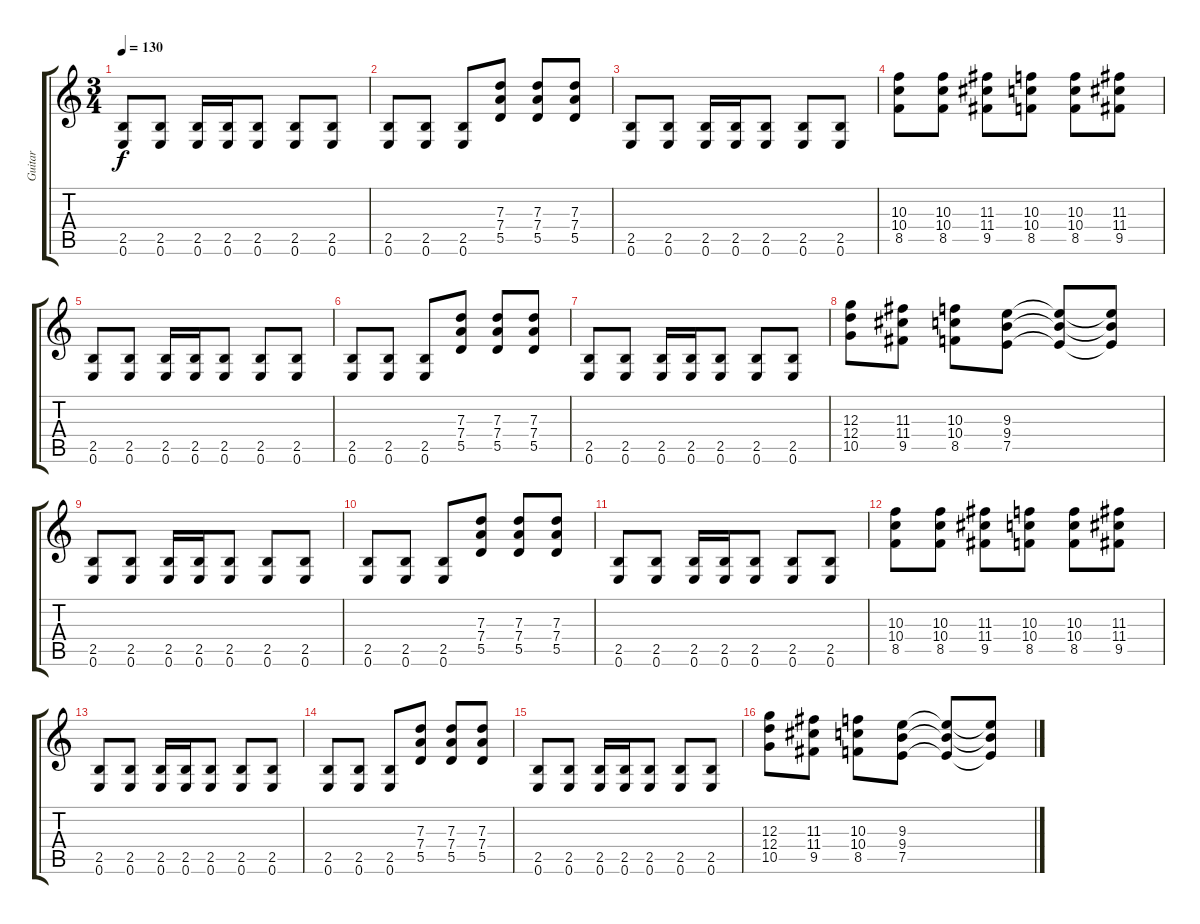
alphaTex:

\track ("Guitar" "Guitar") {instrument overdrivenguitar}
\staff {score tabs}
\tuning (E4 B3 G3 D3 A2 E2) {hide}
\ts (3 4)
\tempo 130
\clef g2
\ks c
(2.5 0.6).8{dy f} (2.5 0.6).8 (2.5 0.6).16 (2.5 0.6).16 (2.5 0.6).8 (2.5 0.6).8 (2.5 0.6).8 |
(2.5 0.6).8 (2.5 0.6).8 (2.5 0.6).8 (7.3 7.4 5.5).8 (7.3 7.4 5.5).8 (7.3 7.4 5.5).8 |
(2.5 0.6).8 (2.5 0.6).8 (2.5 0.6).16 (2.5 0.6).16 (2.5 0.6).8 (2.5 0.6).8 (2.5 0.6).8 |
(10.3 10.4 8.5).8 (10.3 10.4 8.5).8 (11.3 11.4 9.5).8 (10.3 10.4 8.5).8 (10.3 10.4 8.5).8 (11.3 11.4 9.5).8 |
(2.5 0.6).8 (2.5 0.6).8 (2.5 0.6).16 (2.5 0.6).16 (2.5 0.6).8 (2.5 0.6).8 (2.5 0.6).8 |
(2.5 0.6).8 (2.5 0.6).8 (2.5 0.6).8 (7.3 7.4 5.5).8 (7.3 7.4 5.5).8 (7.3 7.4 5.5).8 |
(2.5 0.6).8 (2.5 0.6).8 (2.5 0.6).16 (2.5 0.6).16 (2.5 0.6).8 (2.5 0.6).8 (2.5 0.6).8 |
(12.3 12.4 10.5).8 (11.3 11.4 9.5).8 (10.3 10.4 8.5).8 (9.3 9.4 7.5).8 (9.3{t} 9.4{t} 7.5{t}).8 (9.3{t} 9.4{t} 7.5{t}).8 |
(2.5 0.6).8 (2.5 0.6).8 (2.5 0.6).16 (2.5 0.6).16 (2.5 0.6).8 (2.5 0.6).8 (2.5 0.6).8 |
(2.5 0.6).8 (2.5 0.6).8 (2.5 0.6).8 (7.3 7.4 5.5).8 (7.3 7.4 5.5).8 (7.3 7.4 5.5).8 |
(2.5 0.6).8 (2.5 0.6).8 (2.5 0.6).16 (2.5 0.6).16 (2.5 0.6).8 (2.5 0.6).8 (2.5 0.6).8 |
(10.3 10.4 8.5).8 (10.3 10.4 8.5).8 (11.3 11.4 9.5).8 (10.3 10.4 8.5).8 (10.3 10.4 8.5).8 (11.3 11.4 9.5).8 |
(2.5 0.6).8 (2.5 0.6).8 (2.5 0.6).16 (2.5 0.6).16 (2.5 0.6).8 (2.5 0.6).8 (2.5 0.6).8 |
(2.5 0.6).8 (2.5 0.6).8 (2.5 0.6).8 (7.3 7.4 5.5).8 (7.3 7.4 5.5).8 (7.3 7.4 5.5).8 |
(2.5 0.6).8 (2.5 0.6).8 (2.5 0.6).16 (2.5 0.6).16 (2.5 0.6).8 (2.5 0.6).8 (2.5 0.6).8 |
(12.3 12.4 10.5).8 (11.3 11.4 9.5).8 (10.3 10.4 8.5).8 (9.3 9.4 7.5).8 (9.3{t} 9.4{t} 7.5{t}).8 (9.3{t} 9.4{t} 7.5{t}).8
